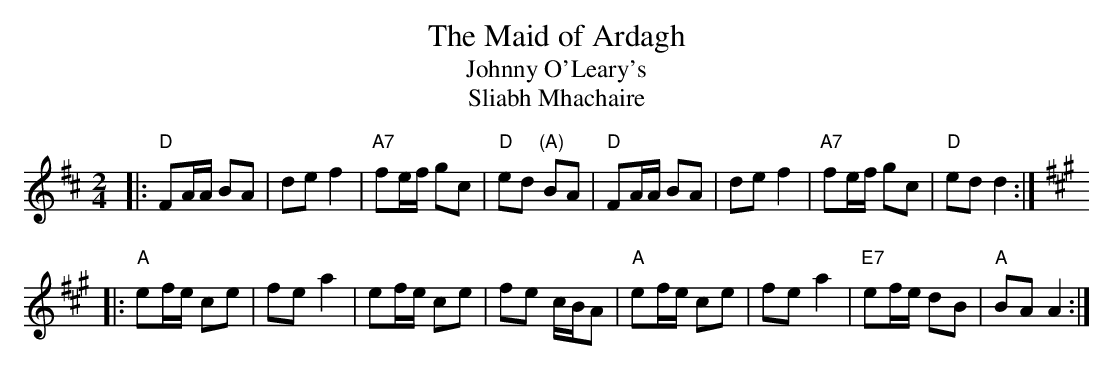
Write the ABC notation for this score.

X:1
T:Maid of Ardagh, The
T:Johnny O'Leary's
T:Sliabh Mhachaire
M:2/4
L:1/8
K:D
|: "D"FA/A/ BA | de f2 | "A7"fe/f/ gc | "D"ed "(A)"BA \
| "D"FA/A/ BA | de f2 | "A7"fe/f/ gc | "D"ed d2 :|
K: A
|: "A"ef/e/ ce | fe a2 | ef/e/ ce | fe c/B/A \
| "A"ef/e/ ce | fe a2 | "E7"ef/e/ dB | "A"BA A2 :|
